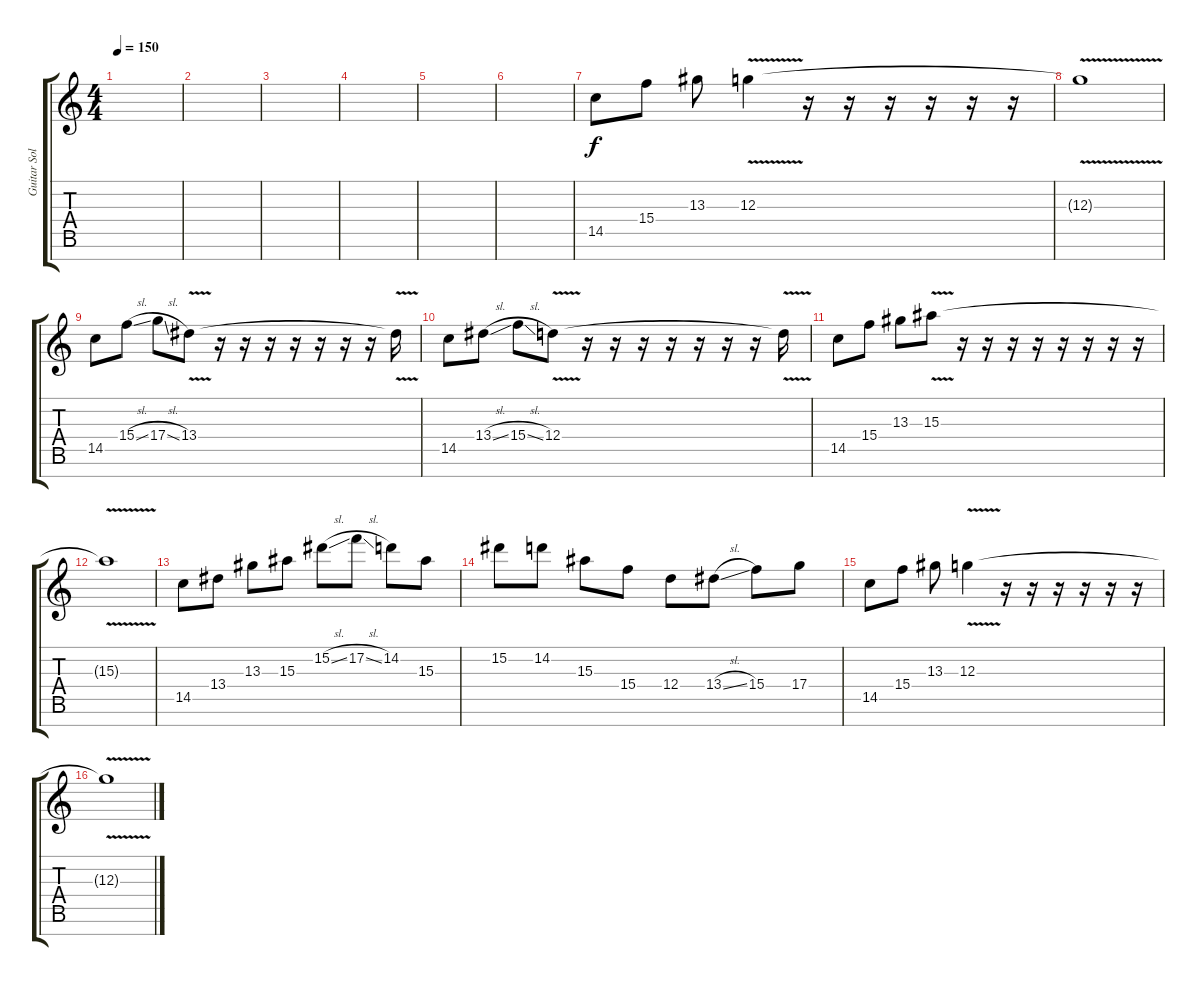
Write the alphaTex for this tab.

\track ("Guitar Solo" "Guitar Sol") {instrument distortionguitar}
\staff {score tabs}
\tuning (F4 C4 G3 D3 Bb2 F2 C2) {hide}
\ts (4 4)
\tempo 150
\clef g2
\ks c
|
|
|
|
|
|
14.5.8 15.4.8 13.3.8 12.3{v}.4 r.16 r.16 r.16 r.16 r.16 r.16 |
12.3{t}.1 |
14.5.8 15.4{sl}.8 17.4{sl}.8 13.4{v}.8 r.16 r.16 r.16 r.16 r.16 r.16 r.16 13.4{t}.16 |
14.5.8 13.4{sl}.8 15.4{sl}.8 12.4{v}.8 r.16 r.16 r.16 r.16 r.16 r.16 r.16 12.4{t}.16 |
14.5.8 15.4.8 13.3.8 15.3{v}.8 r.16 r.16 r.16 r.16 r.16 r.16 r.16 r.16 |
15.3{t}.1 |
14.5.8 13.4.8 13.3.8 15.3.8 15.2{sl}.8 17.2{sl}.8 14.2.8 15.3.8 |
15.2.8 14.2.8 15.3.8 15.4.8 12.4.8 13.4{sl}.8 15.4.8 17.4.8 |
14.5.8 15.4.8 13.3.8 12.3{v}.4 r.16 r.16 r.16 r.16 r.16 r.16 |
12.3{t}.1
